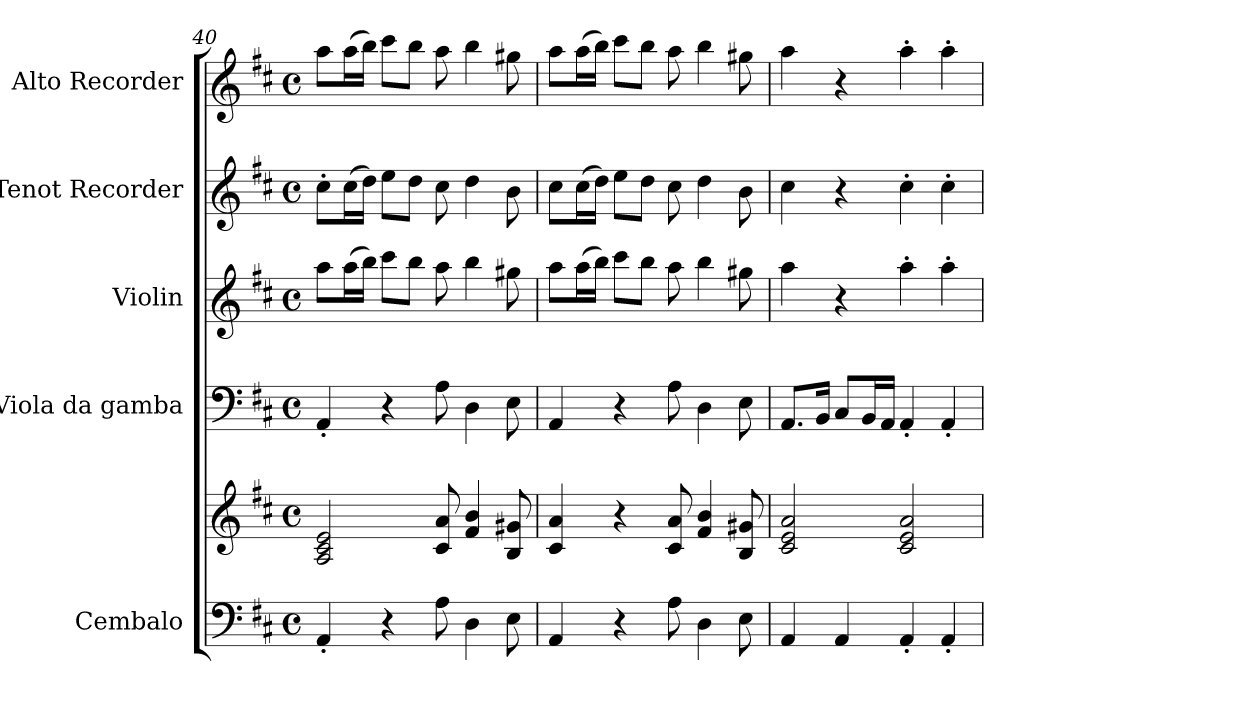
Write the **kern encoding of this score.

**kern	**kern	**kern	**kern	**kern	**kern
*part5	*part5	*part4	*part3	*part2	*part1
*staff6	*staff5	*staff4	*staff3	*staff2	*staff1
*I"Cembalo	*	*I"Viola da gamba	*I"Violin	*I"Tenot Recorder	*I"Alto Recorder
*	*	*I'Vla. d. g.	*I'Vln.	*I'T. Rec.	*I'A. Rec
!!LO:LB:g=z
*clefF4	*clefG2	*clefF4	*clefG2	*clefG2	*clefG2
*k[f#c#]	*k[f#c#]	*k[f#c#]	*k[f#c#]	*k[f#c#]	*k[f#c#]
*M4/4	*M4/4	*M4/4	*M4/4	*M4/4	*M4/4
*met(c)	*met(c)	*met(c)	*met(c)	*met(c)	*met(c)
=40	=40	=40	=40	=40	=40
4AA'/	2A/ 2c#/ 2e/	4AA'/	8aa\L	8cc#'\L	8aa\L
.	.	.	(16aa\L	(16cc#\L	(16aa\L
.	.	.	16bb\JJ)	16dd\JJ)	16bb\JJ)
4r	.	4r	8ccc#\L	8ee\L	8ccc#\L
.	.	.	8bb\J	8dd\J	8bb\J
8A\	8c#/ 8a/	8A\	8aa\	8cc#\	8aa\
4D\	4f#/ 4b/	4D\	4bb\	4dd\	4bb\
8E\	8B/ 8g#X/	8E\	8gg#X\	8b\	8gg#X\
=41	=41	=41	=41	=41	=41
4AA/	4c#/ 4a/	4AA/	8aa\L	8cc#\L	8aa\L
.	.	.	(16aa\L	(16cc#\L	(16aa\L
.	.	.	16bb\JJ)	16dd\JJ)	16bb\JJ)
4r	4r	4r	8ccc#\L	8ee\L	8ccc#\L
.	.	.	8bb\J	8dd\J	8bb\J
8A\	8c#/ 8a/	8A\	8aa\	8cc#\	8aa\
4D\	4f#/ 4b/	4D\	4bb\	4dd\	4bb\
8E\	8B/ 8g#X/	8E\	8gg#X\	8b\	8gg#X\
=42	=42	=42	=42	=42	=42
4AA/	2c#/ 2e/ 2a/	8.AA/L	4aa\	4cc#\	4aa\
.	.	16BB/Jk	.	.	.
4AA/	.	8C#/L	4r	4r	4r
.	.	16BB/L	.	.	.
.	.	16AA/JJ	.	.	.
4AA'/	2c#/ 2e/ 2a/	4AA'/	4aa'\	4cc#'\	4aa'\
4AA'/	.	4AA'/	4aa'\	4cc#'\	4aa'\
=	=	=	=	=	=
*-	*-	*-	*-	*-	*-
